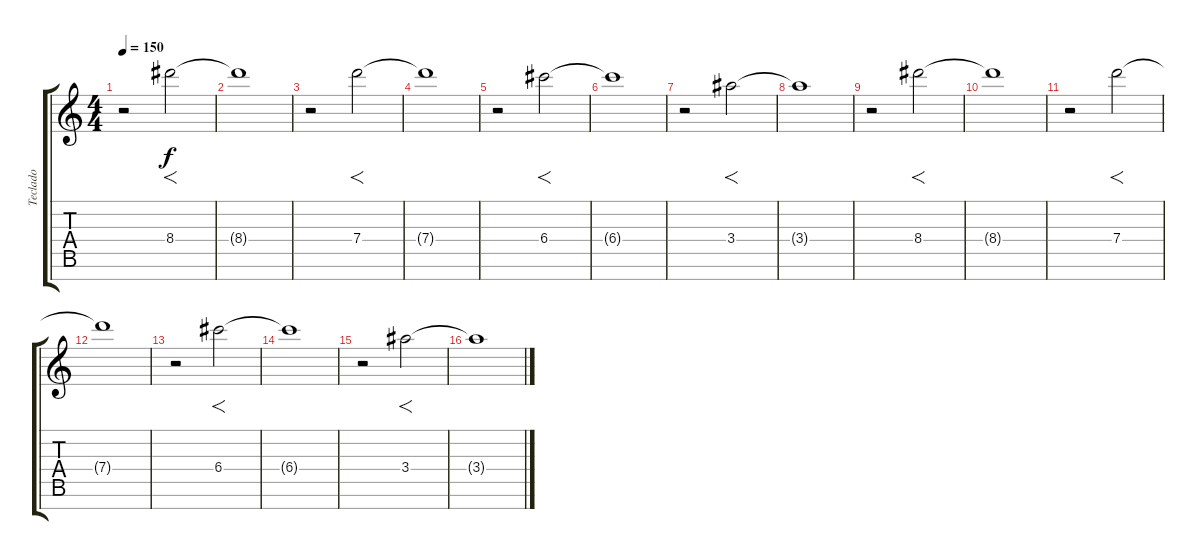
\track ("Teclado" "Teclado") {instrument synthstrings2}
\staff {score tabs}
\tuning (A6 E6 B5 G5 D5 A4 E4) {hide}
\ts (4 4)
\tempo 150
\clef g2
\ks c
r.2{dy f} 8.4.2{f} |
8.4{t}.1 |
r.2 7.4.2{f} |
7.4{t}.1 |
r.2 6.4.2{f} |
6.4{t}.1 |
r.2 3.4.2{f} |
3.4{t}.1 |
r.2 8.4.2{f} |
8.4{t}.1 |
r.2 7.4.2{f} |
7.4{t}.1 |
r.2 6.4.2{f} |
6.4{t}.1 |
r.2 3.4.2{f} |
3.4{t}.1
